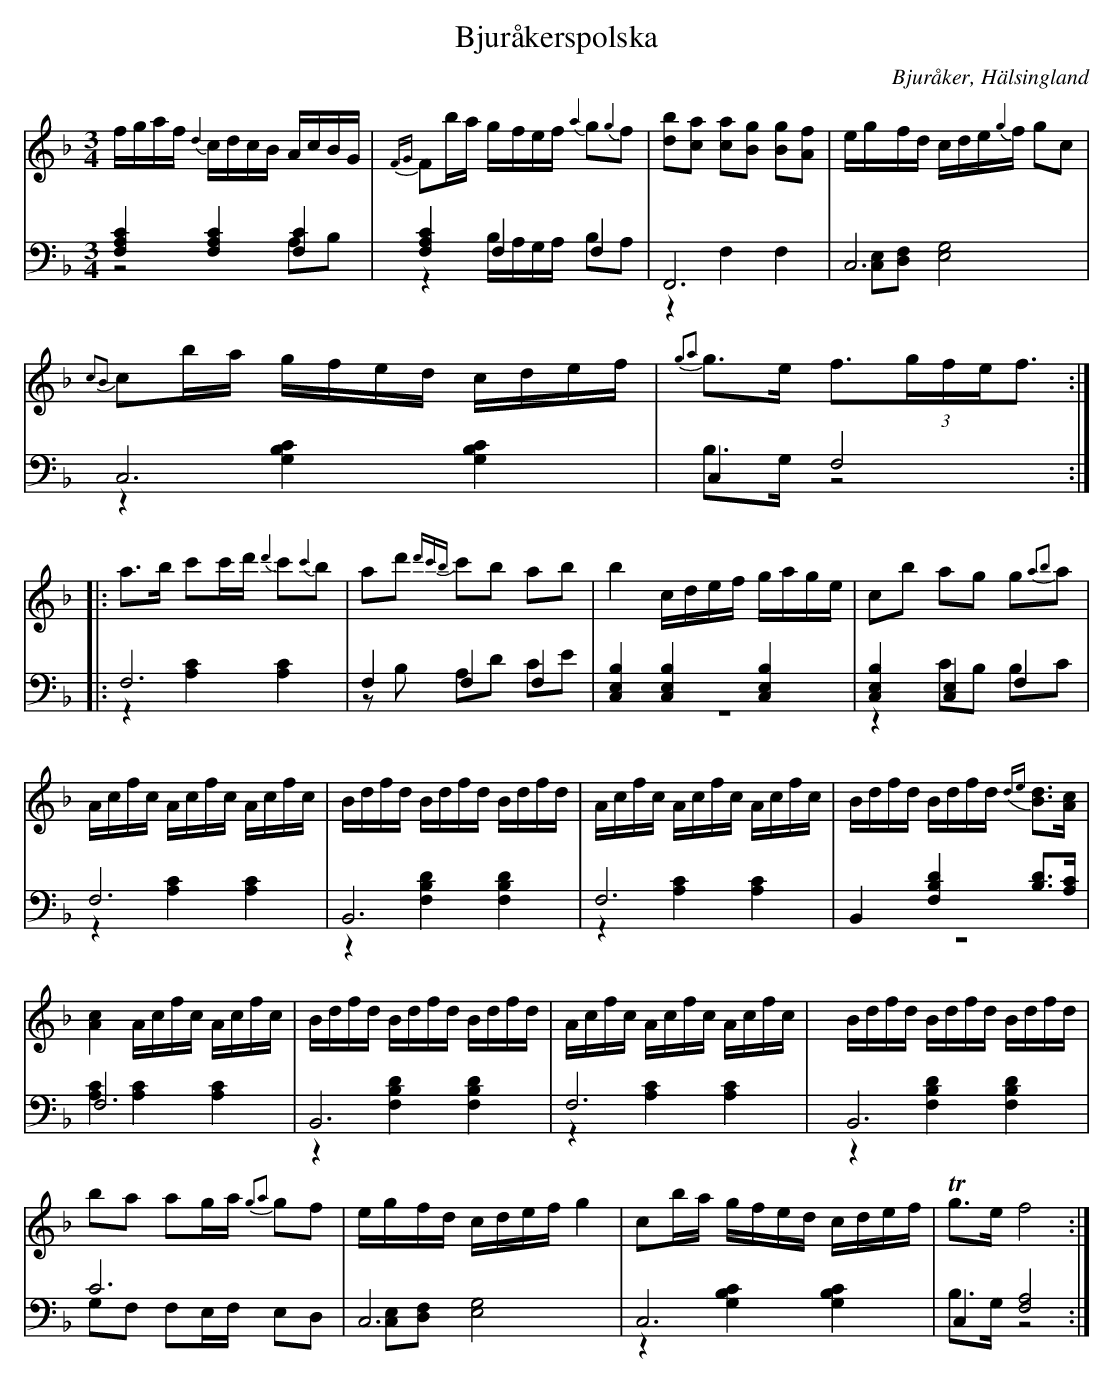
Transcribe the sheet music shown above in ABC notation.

X:1
T: Bjuråkerspolska
O: Bjuråker, Hälsingland
M: 3/4
L: 1/16
K: F
V:1
V:2
V:3 merge
V:1
fgaf {d2}cdcB AcBG|{FG}F2ba gfef {a2}g2{g2}f2|[d2b2][c2a2] [c2a2][B2g2] [B2g2][A2f2] |egfd cde{g2}f g2c2|
{c2B2}c2ba gfed cdef|{g2a2}g2>e2 f3(3gfef3:|
|:a2>b2 c'2c'd' {d'2}c'2{c'2}b2|a2d'2 {d'c'b}c'2b2 a2b2|b4 cdef gage|c2b2 a2g2 g2{a2b2}a2|
Acfc Acfc Acfc|Bdfd Bdfd Bdfd|Acfc Acfc Acfc|Bdfd Bdfd {de}[B2d2]>[A2c2]|
[A4c4] Acfc Acfc|Bdfd Bdfd Bdfd|Acfc Acfc Acfc|Bdfd Bdfd Bdfd|
b2a2 a2ga {g2a2}g2f2|egfd cdef g4|c2ba gfed cdef|Tg2>e2 f8:|
V:2 clef=bass
[F,4A,4C4] [F,4A,4C4] [F,4C4]|[F,4A,4C4] F,4 F,4|F,,12|C,12|
C,12|C,4 F,8:|
|:F,12|F,4 F,4 F,4|[C,4E,4B,4] [C,4E,4B,4] [C,4E,4B,4]|[C,4E,4B,4] [C,4E,4] F,4|
F,12|B,,12|F,12|B,,4 [F,4B,4D4] [B,2D2]>[A,2C2]|
F,12|B,,12|F,12|B,,12|
C12|C,12|C,12|C,4 [F,8A,8]:|
V:3 clef=bass
z8 A,2B,2|z4 B,A,G,A, B,2A,2|z4 F,4 F,4|[C,2E,2][D,2F,2] [E,8G,8]|
z4 [G,4B,4C4] [G,4B,4C4]|B,2>G,2 z8:|
|:z4 [A,4C4] [A,4C4]|z2B,2 A,2D2 C2E2|z12|z4 C2B,2 B,2C2|
z4 [A,4C4] [A,4C4]|z4 [F,4B,4D4] [F,4B,4D4]|z4 [A,4C4] [A,4C4]|z12|
[A,4C4] [A,4C4] [A,4C4]|z4 [F,4B,4D4] [F,4B,4D4]|z4 [A,4C4] [A,4C4]|
|z4 [F,4B,4D4] [F,4B,4D4]|G,2F,2 F,2E,F, E,2D,2|[C,2E,2][D,2F,2] [E,8G,8]|z4 [G,4B,4C4] [G,4B,4C4]|B,2>G,2 z8:|
